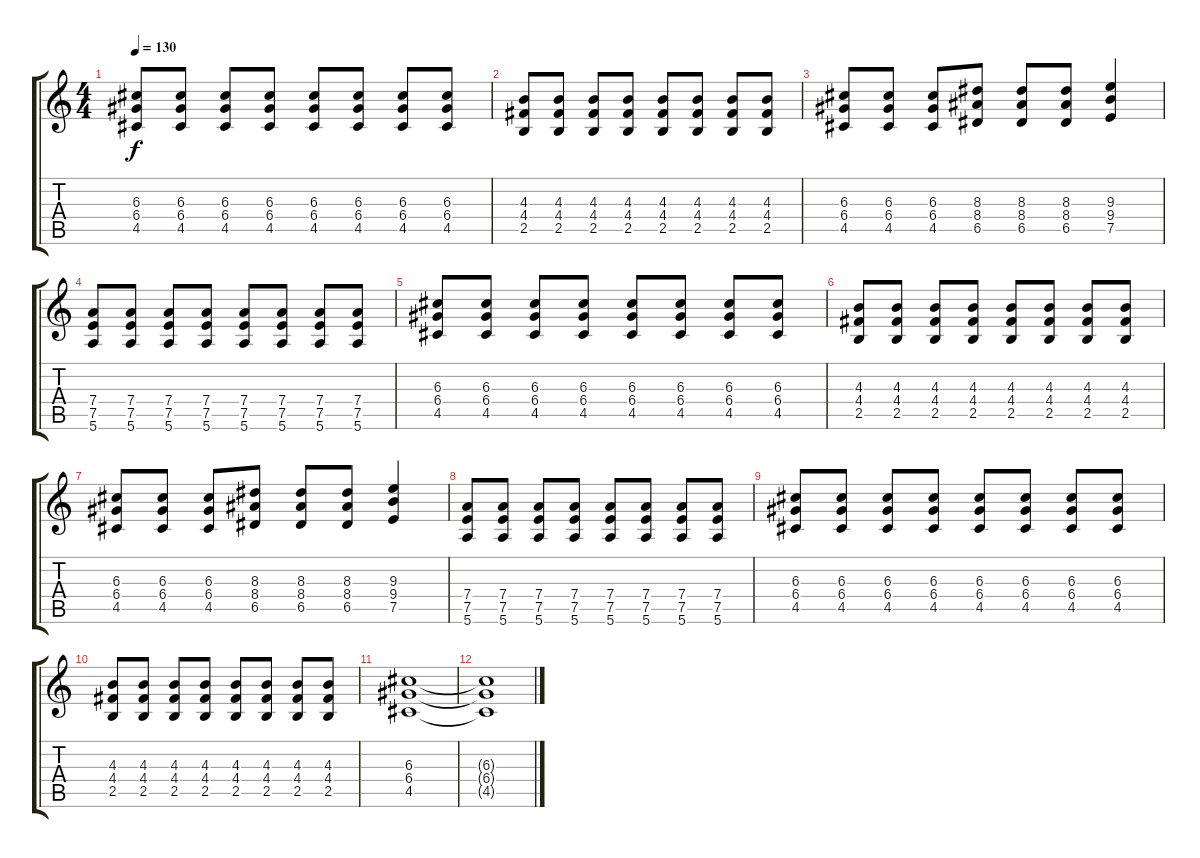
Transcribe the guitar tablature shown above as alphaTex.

\track "" {instrument overdrivenguitar bank 1}
\staff {score tabs}
\tuning (E4 B3 G3 D3 A2 E2) {hide}
\ts (4 4)
\tempo 130
\clef g2
\ks c
(6.3 6.4 4.5).8{dy f} (6.3 6.4 4.5).8 (6.3 6.4 4.5).8 (6.3 6.4 4.5).8 (6.3 6.4 4.5).8 (6.3 6.4 4.5).8 (6.3 6.4 4.5).8 (6.3 6.4 4.5).8 |
(4.3 4.4 2.5).8 (4.3 4.4 2.5).8 (4.3 4.4 2.5).8 (4.3 4.4 2.5).8 (4.3 4.4 2.5).8 (4.3 4.4 2.5).8 (4.3 4.4 2.5).8 (4.3 4.4 2.5).8 |
(6.3 6.4 4.5).8 (6.3 6.4 4.5).8 (6.3 6.4 4.5).8 (8.3 8.4 6.5).8 (8.3 8.4 6.5).8 (8.3 8.4 6.5).8 (9.3 9.4 7.5).4 |
(7.4 7.5 5.6).8 (7.4 7.5 5.6).8 (7.4 7.5 5.6).8 (7.4 7.5 5.6).8 (7.4 7.5 5.6).8 (7.4 7.5 5.6).8 (7.4 7.5 5.6).8 (7.4 7.5 5.6).8 |
(6.3 6.4 4.5).8 (6.3 6.4 4.5).8 (6.3 6.4 4.5).8 (6.3 6.4 4.5).8 (6.3 6.4 4.5).8 (6.3 6.4 4.5).8 (6.3 6.4 4.5).8 (6.3 6.4 4.5).8 |
(4.3 4.4 2.5).8 (4.3 4.4 2.5).8 (4.3 4.4 2.5).8 (4.3 4.4 2.5).8 (4.3 4.4 2.5).8 (4.3 4.4 2.5).8 (4.3 4.4 2.5).8 (4.3 4.4 2.5).8 |
(6.3 6.4 4.5).8 (6.3 6.4 4.5).8 (6.3 6.4 4.5).8 (8.3 8.4 6.5).8 (8.3 8.4 6.5).8 (8.3 8.4 6.5).8 (9.3 9.4 7.5).4 |
(7.4 7.5 5.6).8 (7.4 7.5 5.6).8 (7.4 7.5 5.6).8 (7.4 7.5 5.6).8 (7.4 7.5 5.6).8 (7.4 7.5 5.6).8 (7.4 7.5 5.6).8 (7.4 7.5 5.6).8 |
(6.3 6.4 4.5).8 (6.3 6.4 4.5).8 (6.3 6.4 4.5).8 (6.3 6.4 4.5).8 (6.3 6.4 4.5).8 (6.3 6.4 4.5).8 (6.3 6.4 4.5).8 (6.3 6.4 4.5).8 |
(4.3 4.4 2.5).8 (4.3 4.4 2.5).8 (4.3 4.4 2.5).8 (4.3 4.4 2.5).8 (4.3 4.4 2.5).8 (4.3 4.4 2.5).8 (4.3 4.4 2.5).8 (4.3 4.4 2.5).8 |
(6.3 6.4 4.5).1 |
(6.3{t} 6.4{t} 4.5{t}).1
